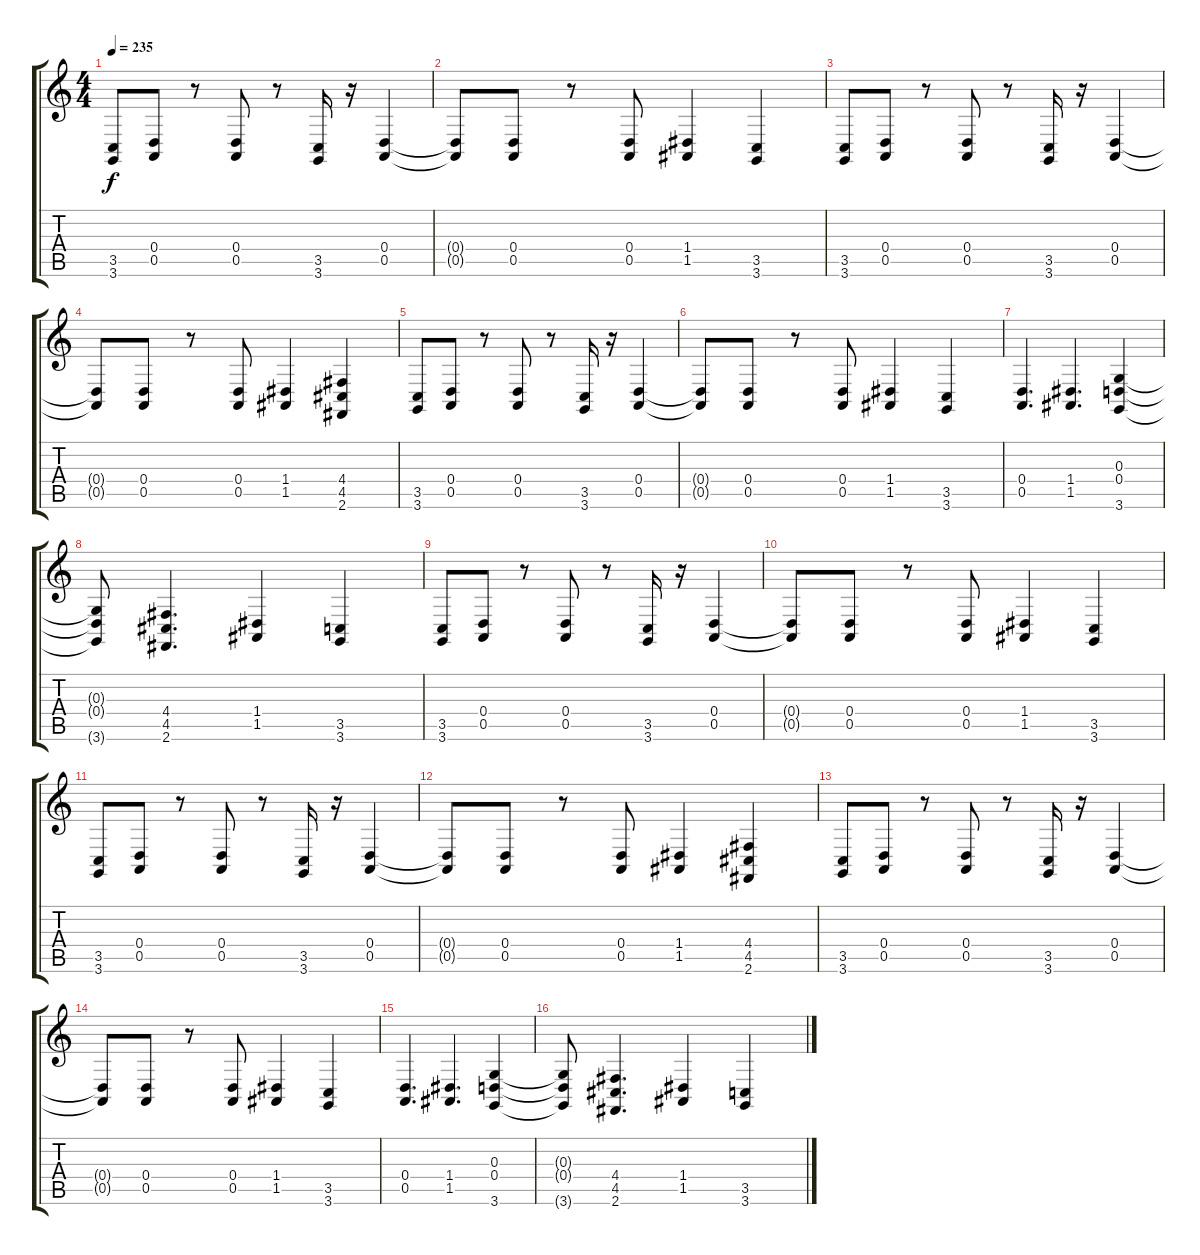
\track "" {instrument lead5charang}
\staff {score tabs}
\tuning (E4 B3 G3 D3 A2 E2) {hide}
\ts (4 4)
\tempo 235
\clef g2
\ks c
(3.5 3.6).8{dy f} (0.4 0.5).8 r.8 (0.4 0.5).8 r.8 (3.5 3.6).16 r.16 (0.4 0.5).4 |
(0.4{t} 0.5{t}).8 (0.4 0.5).8 r.8 (0.4 0.5).8 (1.4 1.5).4 (3.5 3.6).4 |
(3.5 3.6).8 (0.4 0.5).8 r.8 (0.4 0.5).8 r.8 (3.5 3.6).16 r.16 (0.4 0.5).4 |
(0.4{t} 0.5{t}).8 (0.4 0.5).8 r.8 (0.4 0.5).8 (1.4 1.5).4 (4.4 4.5 2.6).4 |
(3.5 3.6).8 (0.4 0.5).8 r.8 (0.4 0.5).8 r.8 (3.5 3.6).16 r.16 (0.4 0.5).4 |
(0.4{t} 0.5{t}).8 (0.4 0.5).8 r.8 (0.4 0.5).8 (1.4 1.5).4 (3.5 3.6).4 |
(0.4 0.5).4{d} (1.4 1.5).4{d} (0.3 0.4 3.6).4 |
(0.3{t} 0.4{t} 3.6{t}).8 (4.4 4.5 2.6).4{d} (1.4 1.5).4 (3.5 3.6).4 |
(3.5 3.6).8 (0.4 0.5).8 r.8 (0.4 0.5).8 r.8 (3.5 3.6).16 r.16 (0.4 0.5).4 |
(0.4{t} 0.5{t}).8 (0.4 0.5).8 r.8 (0.4 0.5).8 (1.4 1.5).4 (3.5 3.6).4 |
(3.5 3.6).8 (0.4 0.5).8 r.8 (0.4 0.5).8 r.8 (3.5 3.6).16 r.16 (0.4 0.5).4 |
(0.4{t} 0.5{t}).8 (0.4 0.5).8 r.8 (0.4 0.5).8 (1.4 1.5).4 (4.4 4.5 2.6).4 |
(3.5 3.6).8 (0.4 0.5).8 r.8 (0.4 0.5).8 r.8 (3.5 3.6).16 r.16 (0.4 0.5).4 |
(0.4{t} 0.5{t}).8 (0.4 0.5).8 r.8 (0.4 0.5).8 (1.4 1.5).4 (3.5 3.6).4 |
(0.4 0.5).4{d} (1.4 1.5).4{d} (0.3 0.4 3.6).4 |
(0.3{t} 0.4{t} 3.6{t}).8 (4.4 4.5 2.6).4{d} (1.4 1.5).4 (3.5 3.6).4
